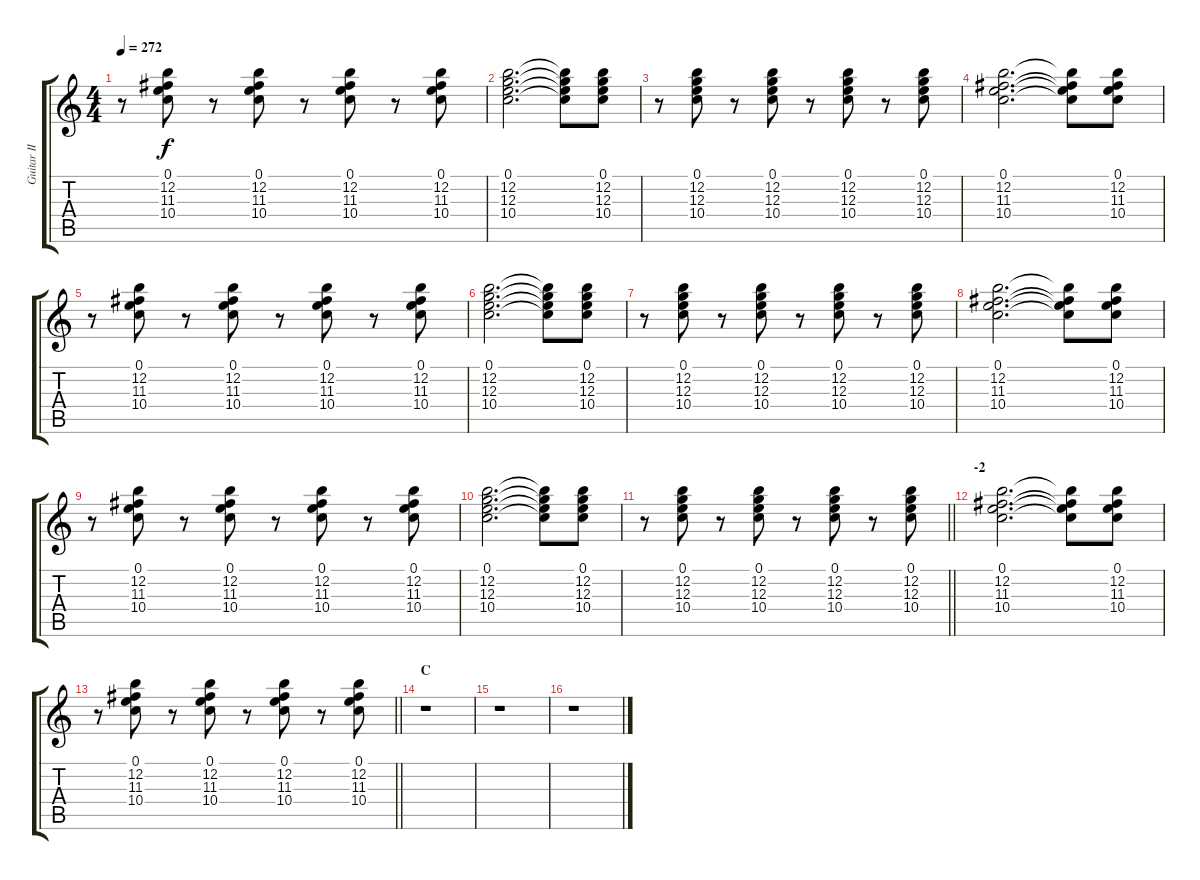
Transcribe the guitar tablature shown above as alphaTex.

\track ("Guitar II" "Guitar II") {instrument distortionguitar}
\staff {score tabs}
\tuning (E4 B3 G3 D3 A2 E2) {hide}
\ts (4 4)
\tempo 272
\clef g2
\ks c
r.8{dy f} (0.1 12.2 11.3 10.4).8 r.8 (0.1 12.2 11.3 10.4).8 r.8 (0.1 12.2 11.3 10.4).8 r.8 (0.1 12.2 11.3 10.4).8 |
(0.1 12.2 12.3 10.4).2{d} (0.1{t} 12.2{t} 12.3{t} 10.4{t}).8 (0.1 12.2 12.3 10.4).8 |
r.8 (0.1 12.2 12.3 10.4).8 r.8 (0.1 12.2 12.3 10.4).8 r.8 (0.1 12.2 12.3 10.4).8 r.8 (0.1 12.2 12.3 10.4).8 |
(0.1 12.2 11.3 10.4).2{d} (0.1{t} 12.2{t} 11.3{t} 10.4{t}).8 (0.1 12.2 11.3 10.4).8 |
r.8 (0.1 12.2 11.3 10.4).8 r.8 (0.1 12.2 11.3 10.4).8 r.8 (0.1 12.2 11.3 10.4).8 r.8 (0.1 12.2 11.3 10.4).8 |
(0.1 12.2 12.3 10.4).2{d} (0.1{t} 12.2{t} 12.3{t} 10.4{t}).8 (0.1 12.2 12.3 10.4).8 |
r.8 (0.1 12.2 12.3 10.4).8 r.8 (0.1 12.2 12.3 10.4).8 r.8 (0.1 12.2 12.3 10.4).8 r.8 (0.1 12.2 12.3 10.4).8 |
(0.1 12.2 11.3 10.4).2{d} (0.1{t} 12.2{t} 11.3{t} 10.4{t}).8 (0.1 12.2 11.3 10.4).8 |
r.8 (0.1 12.2 11.3 10.4).8 r.8 (0.1 12.2 11.3 10.4).8 r.8 (0.1 12.2 11.3 10.4).8 r.8 (0.1 12.2 11.3 10.4).8 |
(0.1 12.2 12.3 10.4).2{d} (0.1{t} 12.2{t} 12.3{t} 10.4{t}).8 (0.1 12.2 12.3 10.4).8 |
\barLineRight lightlight
r.8 (0.1 12.2 12.3 10.4).8 r.8 (0.1 12.2 12.3 10.4).8 r.8 (0.1 12.2 12.3 10.4).8 r.8 (0.1 12.2 12.3 10.4).8 |
\section ("" "-2")
(0.1 12.2 11.3 10.4).2{d} (0.1{t} 12.2{t} 11.3{t} 10.4{t}).8 (0.1 12.2 11.3 10.4).8 |
\barLineRight lightlight
r.8 (0.1 12.2 11.3 10.4).8 r.8 (0.1 12.2 11.3 10.4).8 r.8 (0.1 12.2 11.3 10.4).8 r.8 (0.1 12.2 11.3 10.4).8 |
\section ("" "C")
r.1 |
r.1 |
r.1
